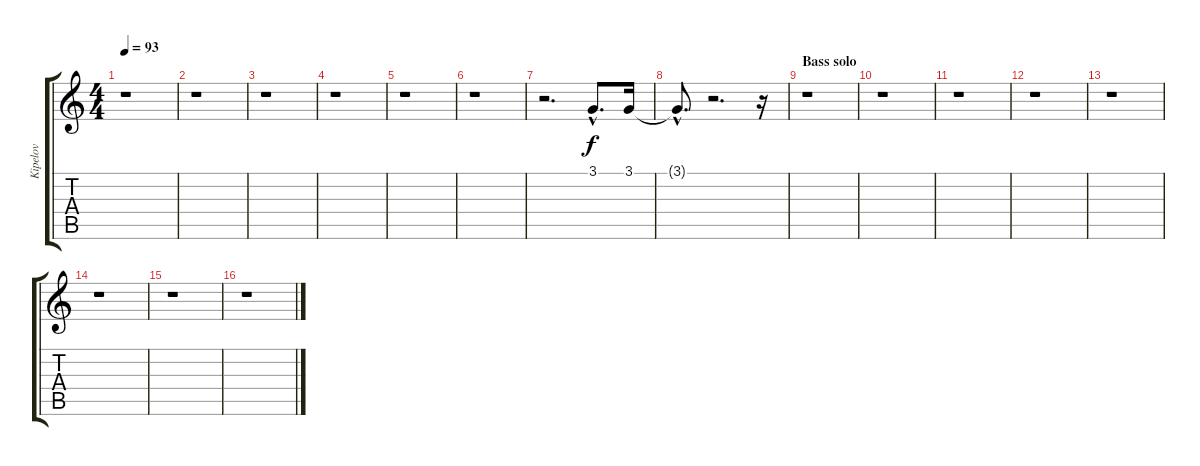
\track ("Kipelov" "Kipelov") {instrument tenorsax}
\staff {score tabs}
\tuning (E4 B3 G3 D3 A2 E2) {hide}
\ts (4 4)
\tempo 93
\clef g2
\ks c
r.1{dy f} |
r.1 |
r.1 |
r.1 |
r.1 |
r.1 |
r.2{d} 3.1{hac}.8{d} 3.1.16 |
3.1{hac t}.8{d} r.2{d} r.16 |
\section ("" "Bass solo")
r.1 |
r.1 |
r.1 |
r.1 |
r.1 |
r.1 |
r.1 |
r.1
